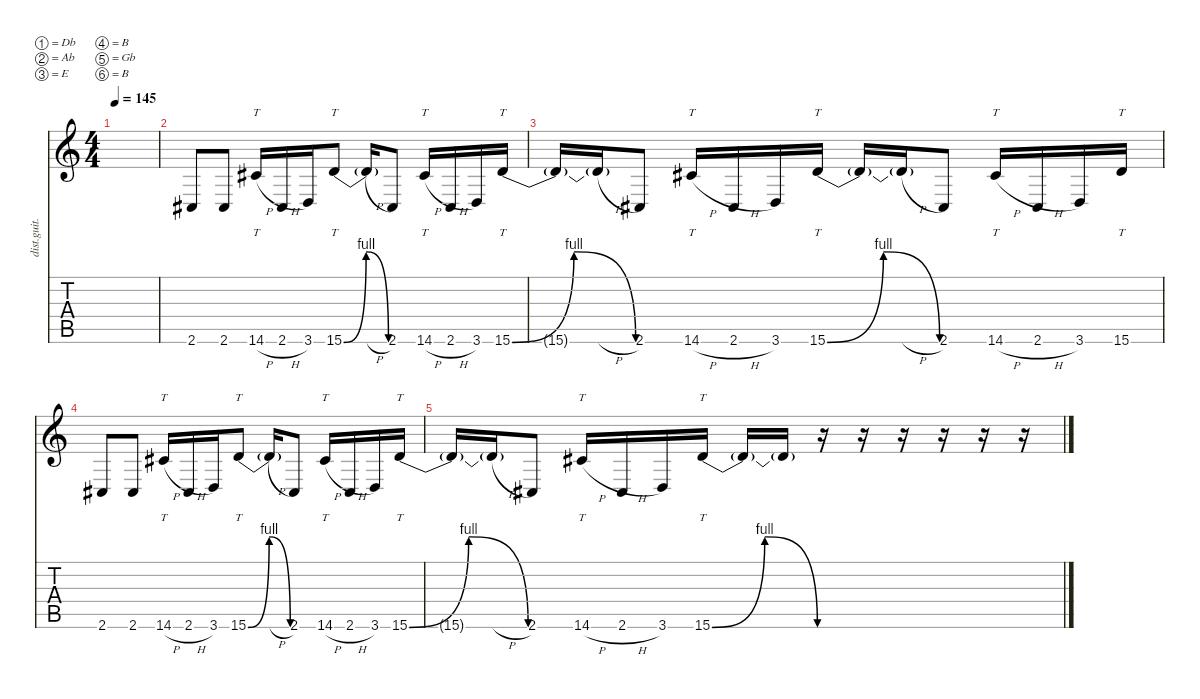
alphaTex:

\defaultSystemsLayout 4
\hideDynamics
\bracketExtendMode nobrackets
\otherSystemsTrackNameOrientation horizontal
\track ("lead" "dist.guit.") {instrument distortionguitar}
\staff {score tabs}
\tuning (Db4 Ab3 E3 B2 Gb2 B1)
\ts (4 4)
\tempo 145
\clef g2
\ks c
|
2.6{acc #}.8{beam Up} 2.6{acc #}.8{beam Up} 14.6{h acc #}.16{tt beam Up} 2.6{h acc #}.16{beam Up} 3.6.16{beam Up} 15.6{be (bendrelease 0 0 10.2 4 20.4 4 30 0)}.8{tt beam Up} 15.6{h t}.16{beam Up} 2.6{acc #}.8{beam Up} 14.6{h acc #}.16{tt beam Up} 2.6{h acc #}.16{beam Up} 3.6.16{beam Up} 15.6{be (bendrelease 0 0 10.799999999999999 4 20.4 4 30 0)}.16{tt beam Up} |
15.6{t}.16{beam Up} 15.6{h t}.16{beam Up} 2.6{acc #}.8{beam Up} 14.6{h acc #}.16{tt beam Up} 2.6{h acc #}.16{beam Up} 3.6.16{beam Up} 15.6{be (bendrelease 0 0 10.2 4 20.4 4 30 0)}.16{tt beam Up} 15.6{t}.16{beam Up} 15.6{h t}.16{beam Up} 2.6{acc #}.8{beam Up} 14.6{h acc #}.16{tt beam Up} 2.6{h acc #}.16{beam Up} 3.6.16{beam Up} 15.6.16{tt beam Up} |
2.6{acc #}.8{beam Up} 2.6{acc #}.8{beam Up} 14.6{h acc #}.16{tt beam Up} 2.6{h acc #}.16{beam Up} 3.6.16{beam Up} 15.6{be (bendrelease 0 0 10.2 4 20.4 4 30 0)}.8{tt beam Up} 15.6{h t}.16{beam Up} 2.6{acc #}.8{beam Up} 14.6{h acc #}.16{tt beam Up} 2.6{h acc #}.16{beam Up} 3.6.16{beam Up} 15.6{be (bendrelease 0 0 10.799999999999999 4 20.4 4 30 0)}.16{tt beam Up} |
15.6{t}.16{beam Up} 15.6{h t}.16{beam Up} 2.6{acc #}.8{beam Up} 14.6{h acc #}.16{tt beam Up} 2.6{h acc #}.16{beam Up} 3.6.16{beam Up} 15.6{be (bendrelease 0 0 10.2 4 20.4 4 30 0)}.16{tt beam Up} 15.6{t}.16{beam Up} 15.6{t}.16{beam Up} r.16{beam Up} r.16{beam Up} r.16{beam Up} r.16{beam Up} r.16{beam Up} r.16{beam Up}
